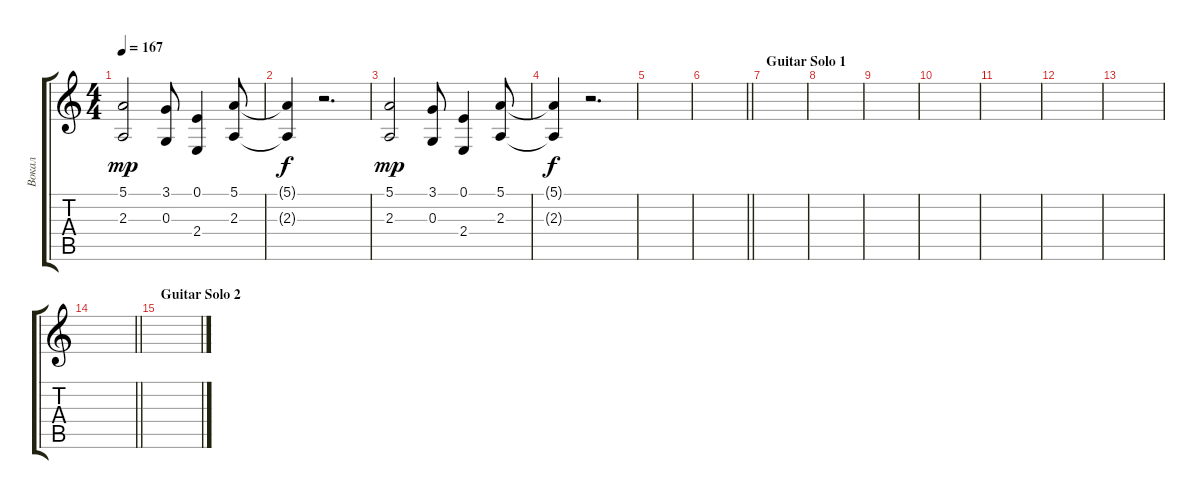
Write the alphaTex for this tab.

\track ("Вокал" "Вокал") {instrument trumpet}
\staff {score tabs}
\tuning (E4 B3 G3 D3 A2 E2) {hide}
\ts (4 4)
\tempo 167
\clef g2
\ks aminor
(5.1 2.3).2{dy mp} (3.1 0.3).8 (0.1 2.4).4 (5.1 2.3).8 |
(5.1{t} 2.3{t}).4{dy f} r.2{d} |
(5.1 2.3).2{dy mp} (3.1 0.3).8 (0.1 2.4).4 (5.1 2.3).8 |
(5.1{t} 2.3{t}).4{dy f} r.2{d} |
|
\barLineRight lightlight
|
\section ("" "Guitar Solo 1")
|
|
|
|
|
|
|
\barLineRight lightlight
|
\section ("" "Guitar Solo 2")
